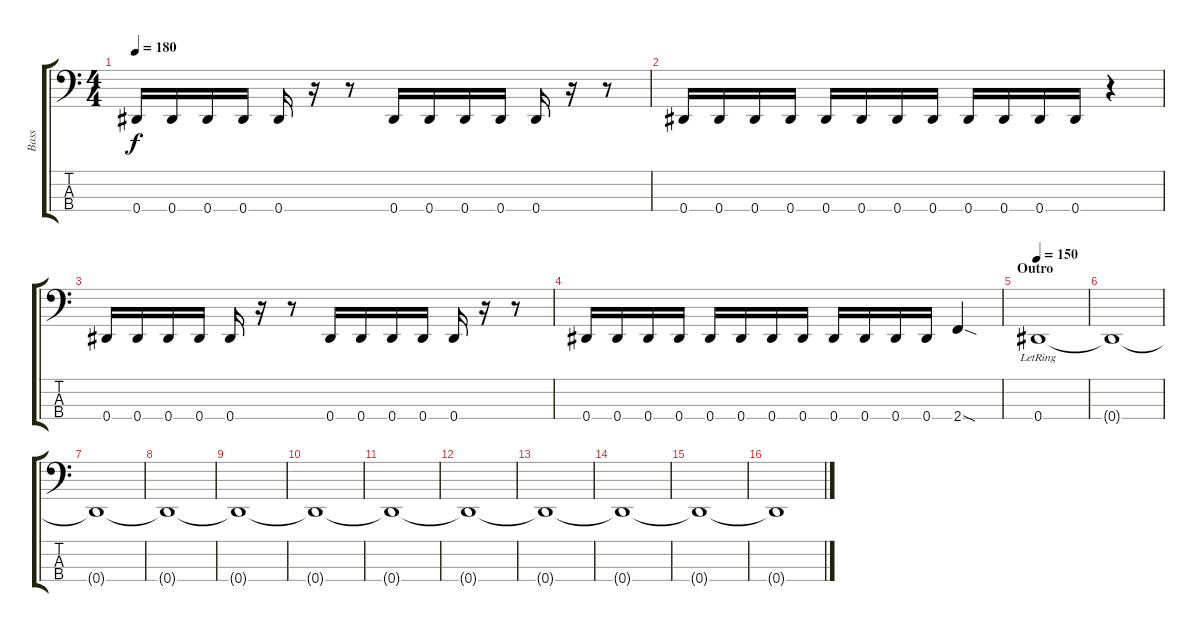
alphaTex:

\track ("Bass" "Bass") {instrument electricbasspick}
\staff {score tabs}
\tuning (Gb2 Db2 Ab1 Eb1) {hide}
\ts (4 4)
\tempo 180
\clef f4
\ks c
0.4.16{dy f} 0.4.16 0.4.16 0.4.16 0.4.16 r.16 r.8 0.4.16 0.4.16 0.4.16 0.4.16 0.4.16 r.16 r.8 |
0.4.16 0.4.16 0.4.16 0.4.16 0.4.16 0.4.16 0.4.16 0.4.16 0.4.16 0.4.16 0.4.16 0.4.16 r.4 |
0.4.16 0.4.16 0.4.16 0.4.16 0.4.16 r.16 r.8 0.4.16 0.4.16 0.4.16 0.4.16 0.4.16 r.16 r.8 |
0.4.16 0.4.16 0.4.16 0.4.16 0.4.16 0.4.16 0.4.16 0.4.16 0.4.16 0.4.16 0.4.16 0.4.16 2.4{sod}.4 |
\section ("" "Outro")
\tempo 150
0.4{lr}.1 |
0.4{t}.1 |
0.4{t}.1 |
0.4{t}.1 |
0.4{t}.1 |
0.4{t}.1 |
0.4{t}.1 |
0.4{t}.1 |
0.4{t}.1 |
0.4{t}.1 |
0.4{t}.1 |
0.4{t}.1
